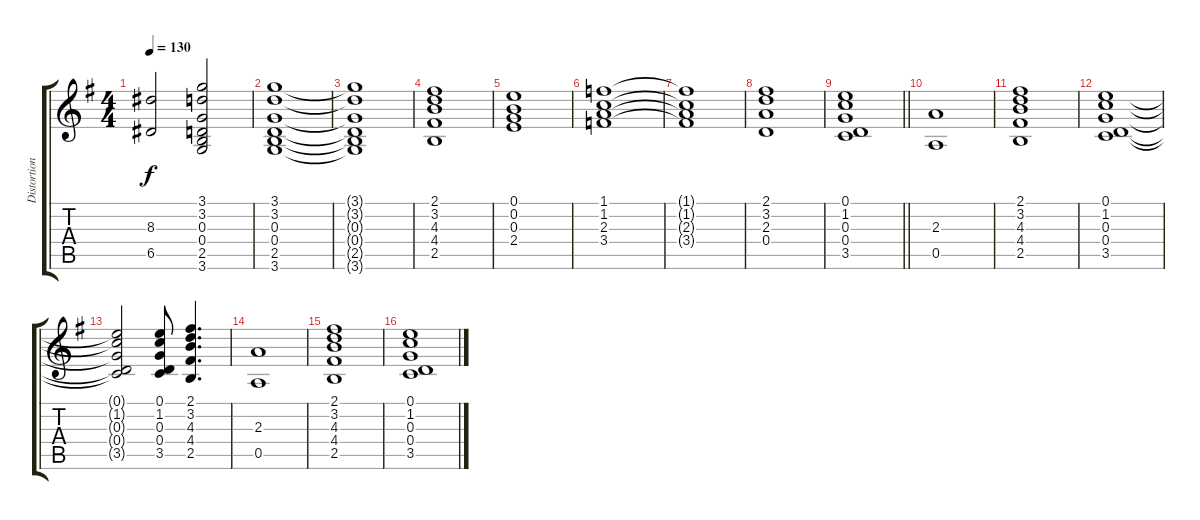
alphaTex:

\track ("Distortion" "Distortion") {instrument distortionguitar}
\staff {score tabs}
\tuning (E4 B3 G3 D3 A2 E2) {hide}
\ts (4 4)
\tempo 130
\clef g2
\ks g
(8.3 6.5).2{dy f} (3.1 3.2 0.3 0.4 2.5 3.6).2 |
(3.1 3.2 0.3 0.4 2.5 3.6).1 |
(3.1{t} 3.2{t} 0.3{t} 0.4{t} 2.5{t} 3.6{t}).1 |
(2.1 3.2 4.3 4.4 2.5).1 |
(0.1 0.2 0.3 2.4).1 |
(1.1 1.2 2.3 3.4).1 |
(1.1{t} 1.2{t} 2.3{t} 3.4{t}).1 |
(2.1 3.2 2.3 0.4).1 |
\barLineRight lightlight
(0.1 1.2 0.3 0.4 3.5).1 |
(2.3 0.5).1 |
(2.1 3.2 4.3 4.4 2.5).1 |
(0.1 1.2 0.3 0.4 3.5).1 |
(0.1{t} 1.2{t} 0.3{t} 0.4{t} 3.5{t}).2 (0.1 1.2 0.3 0.4 3.5).8 (2.1 3.2 4.3 4.4 2.5).4{d} |
(2.3 0.5).1 |
(2.1 3.2 4.3 4.4 2.5).1 |
(0.1 1.2 0.3 0.4 3.5).1
